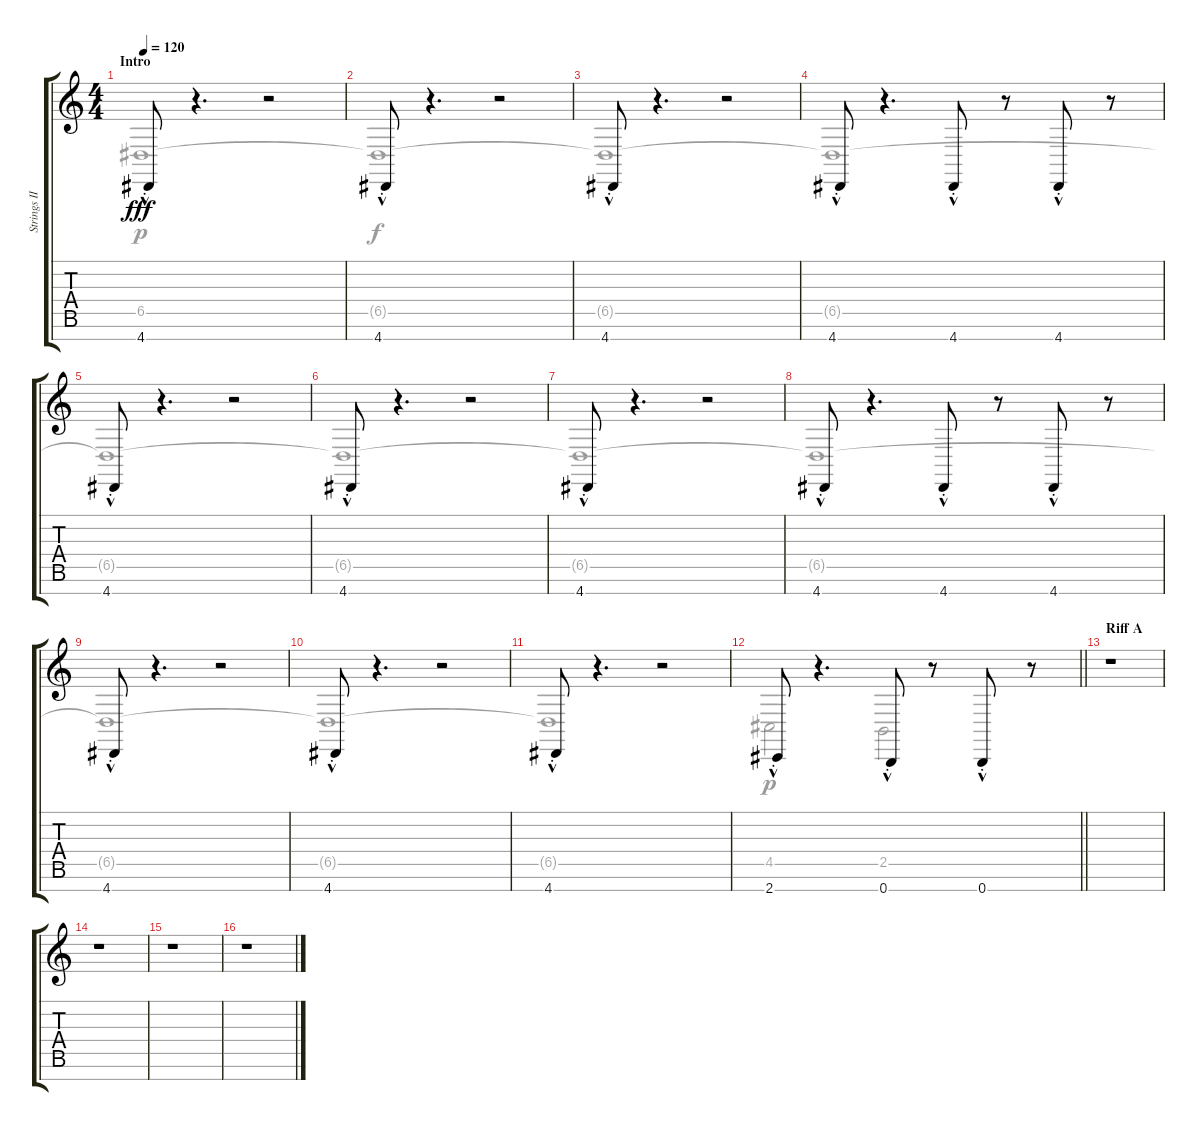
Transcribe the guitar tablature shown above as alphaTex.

\track ("Strings II" "Strings II") {instrument stringensemble1}
\staff {score tabs}
\tuning (E4 B3 G3 D3 A2 E2 B1) {hide}
\voice
\ts (4 4)
\section ("" "Intro")
\tempo 120
\clef g2
\ks c
4.7{hac st}.8{dy fff instrument stringensemble1} r.4{d} r.2 |
4.7{hac st}.8 r.4{d} r.2 |
4.7{hac st}.8 r.4{d} r.2 |
4.7{hac st}.8 r.4{d} 4.7{hac st}.8 r.8 4.7{hac st}.8 r.8 |
4.7{hac st}.8 r.4{d} r.2 |
4.7{hac st}.8 r.4{d} r.2 |
4.7{hac st}.8 r.4{d} r.2 |
4.7{hac st}.8 r.4{d} 4.7{hac st}.8 r.8 4.7{hac st}.8 r.8 |
4.7{hac st}.8 r.4{d} r.2 |
4.7{hac st}.8 r.4{d} r.2 |
4.7{hac st}.8 r.4{d} r.2 |
\barLineRight lightlight
2.7{hac st}.8 r.4{d} 0.7{hac st}.8 r.8 0.7{hac st}.8 r.8 |
\section ("" "Riff A")
r.1 |
r.1 |
r.1 |
r.1
\voice
\clef g2
\ottava regular
\simile none
\ks c
6.5.1{dy p} |
6.5{t}.1{dy f} |
6.5{t}.1 |
6.5{t}.1 |
6.5{t}.1 |
6.5{t}.1 |
6.5{t}.1 |
6.5{t}.1 |
6.5{t}.1 |
6.5{t}.1 |
6.5{t}.1 |
\barLineRight lightlight
4.5.2{dy p} 2.5.2 |
|
|
|
